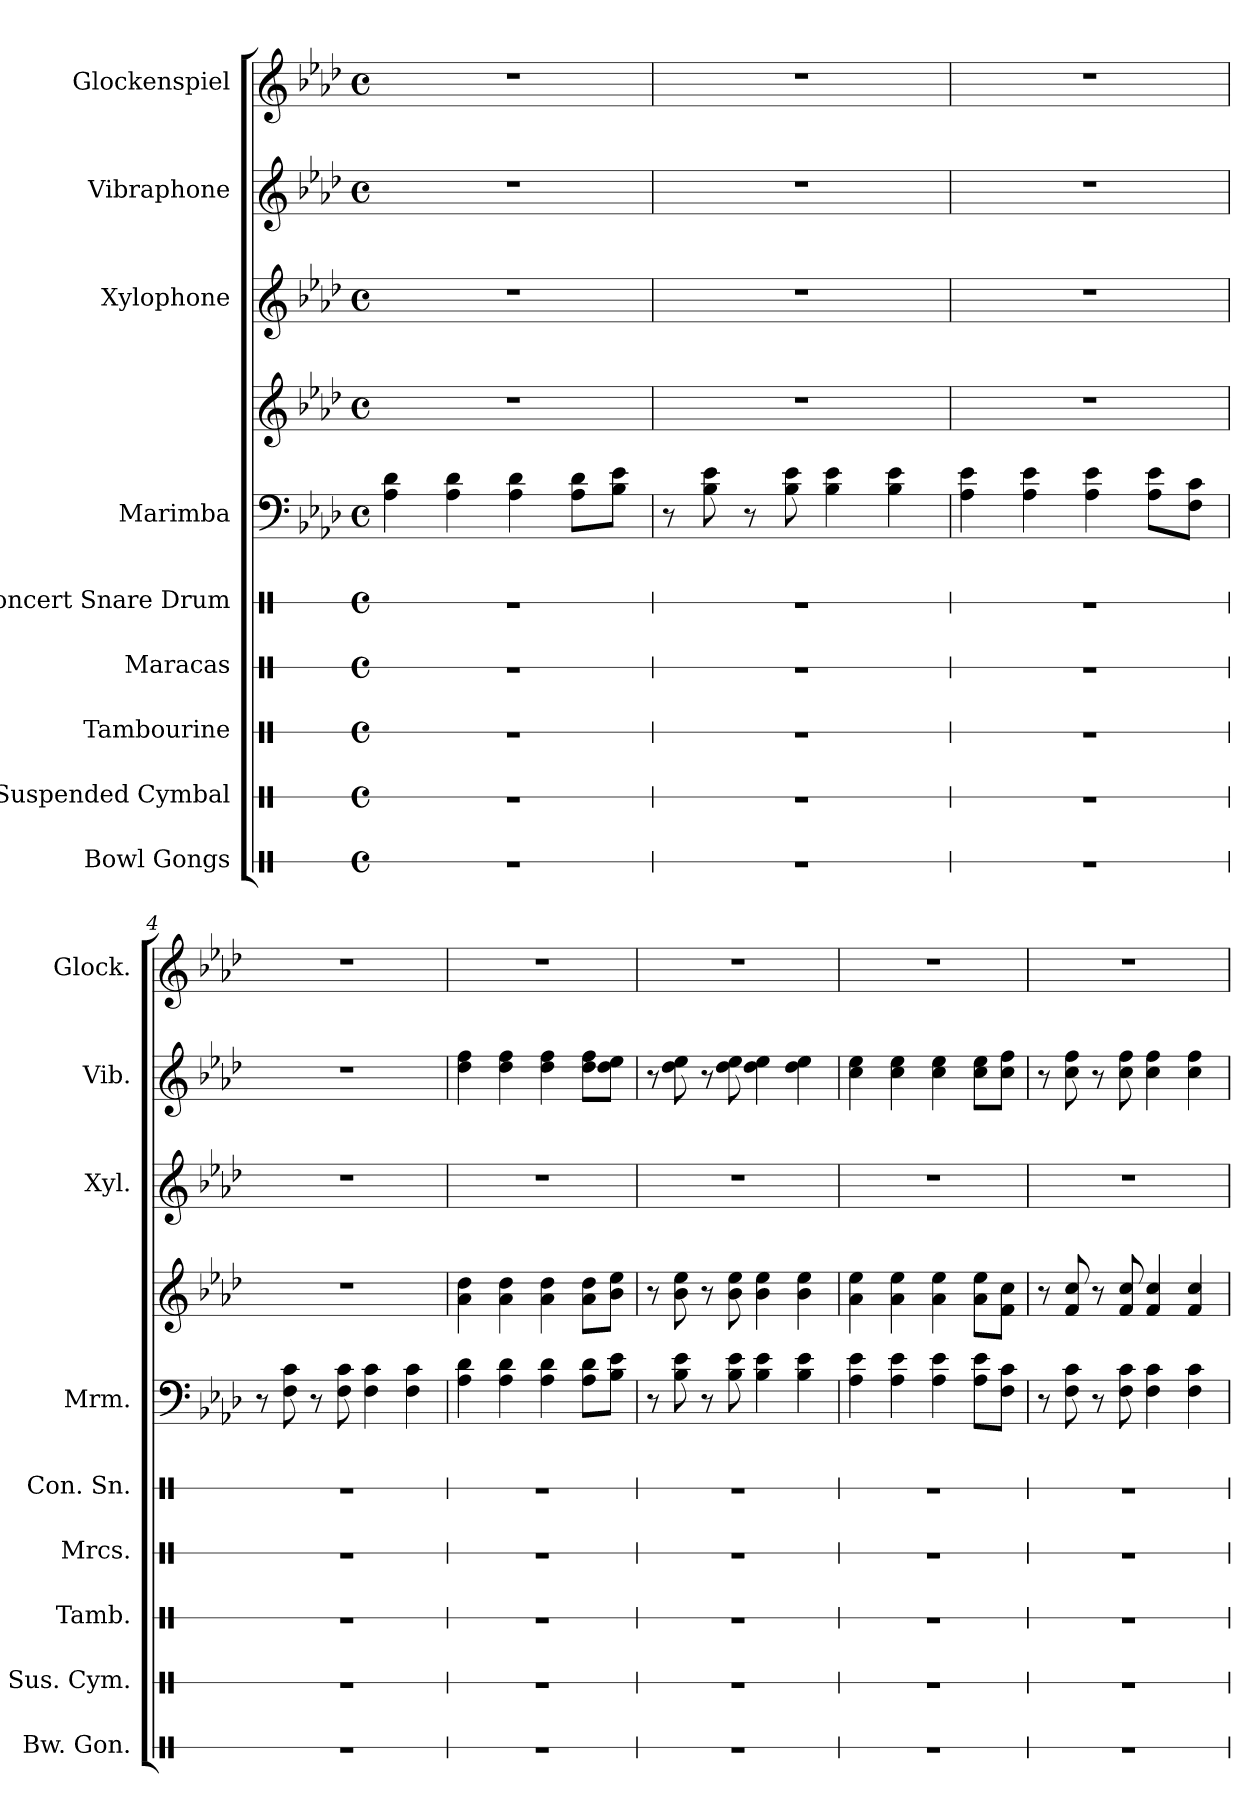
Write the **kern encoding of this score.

**kern	**kern	**kern	**kern	**kern	**kern	**kern	**kern	**kern	**kern
*part9	*part8	*part7	*part6	*part5	*part4	*part4	*part3	*part2	*part1
*staff10	*staff9	*staff8	*staff7	*staff6	*staff5	*staff4	*staff3	*staff2	*staff1
*I"Bowl Gongs	*I"Suspended Cymbal	*I"Tambourine	*I"Maracas	*I"Concert Snare Drum	*I"Marimba	*	*I"Xylophone	*I"Vibraphone	*I"Glockenspiel
*I'Bw. Gon.	*I'Sus. Cym.	*I'Tamb.	*I'Mrcs.	*I'Con. Sn.	*I'Mrm.	*	*I'Xyl.	*I'Vib.	*I'Glock.
*stria1	*stria1	*stria1	*stria1	*stria1	*	*	*	*	*
*clefX	*clefX	*clefX	*clefX	*clefX	*clefF4	*clefG2	*clefG2	*clefG2	*clefG2
*	*	*	*	*	*	*	*ITrd-7c-12	*	*ITrd-14c-24
*k[]	*k[]	*k[]	*k[]	*k[]	*k[b-e-a-d-]	*k[b-e-a-d-]	*k[b-e-a-d-]	*k[b-e-a-d-]	*k[b-e-a-d-]
*M4/4	*M4/4	*M4/4	*M4/4	*M4/4	*M4/4	*M4/4	*M4/4	*M4/4	*M4/4
*met(c)	*met(c)	*met(c)	*met(c)	*met(c)	*met(c)	*met(c)	*met(c)	*met(c)	*met(c)
*MM138	*MM138	*MM138	*MM138	*MM138	*MM138	*MM138	*MM138	*MM138	*MM138
=1	=1	=1	=1	=1	=1	=1	=1	=1	=1
1r	1r	1r	1r	1r	4A-\ 4d-\	1r	1r	1r	1r
.	.	.	.	.	4A-\ 4d-\	.	.	.	.
.	.	.	.	.	4A-\ 4d-\	.	.	.	.
.	.	.	.	.	8A-\ 8d-\L	.	.	.	.
.	.	.	.	.	8B-\ 8e-\J	.	.	.	.
=2	=2	=2	=2	=2	=2	=2	=2	=2	=2
1r	1r	1r	1r	1r	8r	1r	1r	1r	1r
.	.	.	.	.	8B-\ 8e-\	.	.	.	.
.	.	.	.	.	8r	.	.	.	.
.	.	.	.	.	8B-\ 8e-\	.	.	.	.
.	.	.	.	.	4B-\ 4e-\	.	.	.	.
.	.	.	.	.	4B-\ 4e-\	.	.	.	.
=3	=3	=3	=3	=3	=3	=3	=3	=3	=3
1r	1r	1r	1r	1r	4A-\ 4e-\	1r	1r	1r	1r
.	.	.	.	.	4A-\ 4e-\	.	.	.	.
.	.	.	.	.	4A-\ 4e-\	.	.	.	.
.	.	.	.	.	8A-\ 8e-\L	.	.	.	.
.	.	.	.	.	8F\ 8c\J	.	.	.	.
=4	=4	=4	=4	=4	=4	=4	=4	=4	=4
1r	1r	1r	1r	1r	8r	1r	1r	1r	1r
.	.	.	.	.	8F\ 8c\	.	.	.	.
.	.	.	.	.	8r	.	.	.	.
.	.	.	.	.	8F\ 8c\	.	.	.	.
.	.	.	.	.	4F\ 4c\	.	.	.	.
.	.	.	.	.	4F\ 4c\	.	.	.	.
=5	=5	=5	=5	=5	=5	=5	=5	=5	=5
1r	1r	1r	1r	1r	4A-\ 4d-\	4a-\ 4dd-\	1r	4dd-\ 4ff\	1r
.	.	.	.	.	4A-\ 4d-\	4a-\ 4dd-\	.	4dd-\ 4ff\	.
.	.	.	.	.	4A-\ 4d-\	4a-\ 4dd-\	.	4dd-\ 4ff\	.
.	.	.	.	.	8A-\ 8d-\L	8a-\ 8dd-\L	.	8dd-\ 8ff\L	.
.	.	.	.	.	8B-\ 8e-\J	8b-\ 8ee-\J	.	8dd-\ 8ee-\J	.
=6	=6	=6	=6	=6	=6	=6	=6	=6	=6
1r	1r	1r	1r	1r	8r	8r	1r	8r	1r
.	.	.	.	.	8B-\ 8e-\	8b-\ 8ee-\	.	8dd-\ 8ee-\	.
.	.	.	.	.	8r	8r	.	8r	.
.	.	.	.	.	8B-\ 8e-\	8b-\ 8ee-\	.	8dd-\ 8ee-\	.
.	.	.	.	.	4B-\ 4e-\	4b-\ 4ee-\	.	4dd-\ 4ee-\	.
.	.	.	.	.	4B-\ 4e-\	4b-\ 4ee-\	.	4dd-\ 4ee-\	.
=7	=7	=7	=7	=7	=7	=7	=7	=7	=7
1r	1r	1r	1r	1r	4A-\ 4e-\	4a-\ 4ee-\	1r	4cc\ 4ee-\	1r
.	.	.	.	.	4A-\ 4e-\	4a-\ 4ee-\	.	4cc\ 4ee-\	.
.	.	.	.	.	4A-\ 4e-\	4a-\ 4ee-\	.	4cc\ 4ee-\	.
.	.	.	.	.	8A-\ 8e-\L	8a-\ 8ee-\L	.	8cc\ 8ee-\L	.
.	.	.	.	.	8F\ 8c\J	8f\ 8cc\J	.	8cc\ 8ff\J	.
!!LO:LB:g=z
=8	=8	=8	=8	=8	=8	=8	=8	=8	=8
1r	1r	1r	1r	1r	8r	8r	1r	8r	1r
.	.	.	.	.	8F\ 8c\	8f/ 8cc/	.	8cc\ 8ff\	.
.	.	.	.	.	8r	8r	.	8r	.
.	.	.	.	.	8F\ 8c\	8f/ 8cc/	.	8cc\ 8ff\	.
.	.	.	.	.	4F\ 4c\	4f/ 4cc/	.	4cc\ 4ff\	.
.	.	.	.	.	4F\ 4c\	4f/ 4cc/	.	4cc\ 4ff\	.
=	=	=	=	=	=	=	=	=	=
*-	*-	*-	*-	*-	*-	*-	*-	*-	*-
